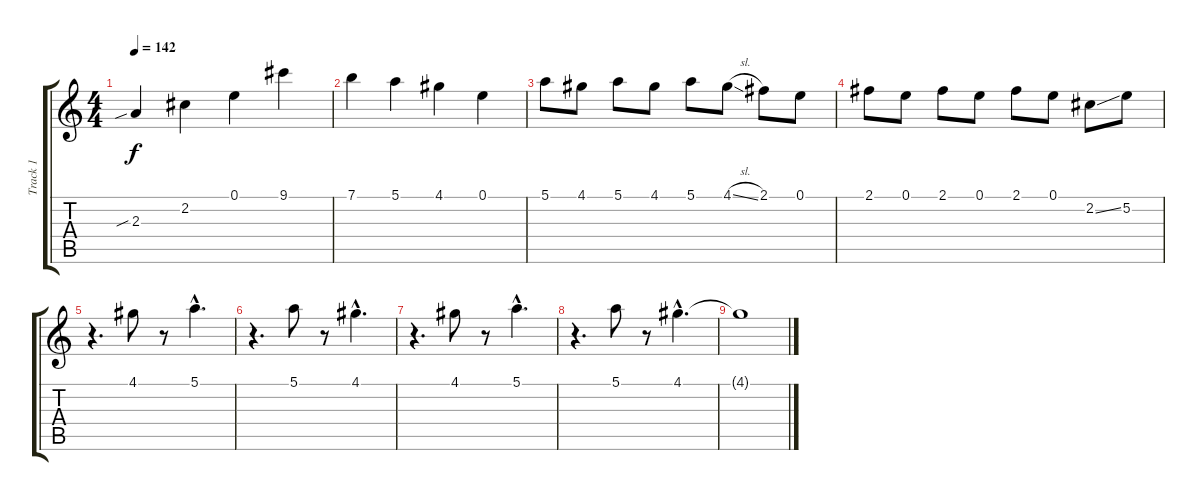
\track ("Track 1" "Track 1") {instrument overdrivenguitar}
\staff {score tabs}
\tuning (E4 B3 G3 D3 A2 E2) {hide}
\ts (4 4)
\tempo 142
\clef g2
\ks c
2.3{sib}.4{dy f} 2.2.4 0.1.4 9.1.4 |
7.1.4 5.1.4 4.1.4 0.1.4 |
5.1.8 4.1.8 5.1.8 4.1.8 5.1.8 4.1{sl}.8 2.1.8 0.1.8 |
2.1.8 0.1.8 2.1.8 0.1.8 2.1.8 0.1.8 2.2{ss}.8 5.2.8 |
r.4{d} 4.1.8 r.8 5.1{hac}.4{d} |
r.4{d} 5.1.8 r.8 4.1{hac}.4{d} |
r.4{d} 4.1.8 r.8 5.1{hac}.4{d} |
r.4{d} 5.1.8 r.8 4.1{hac}.4{d volume 5} |
4.1{t}.1
